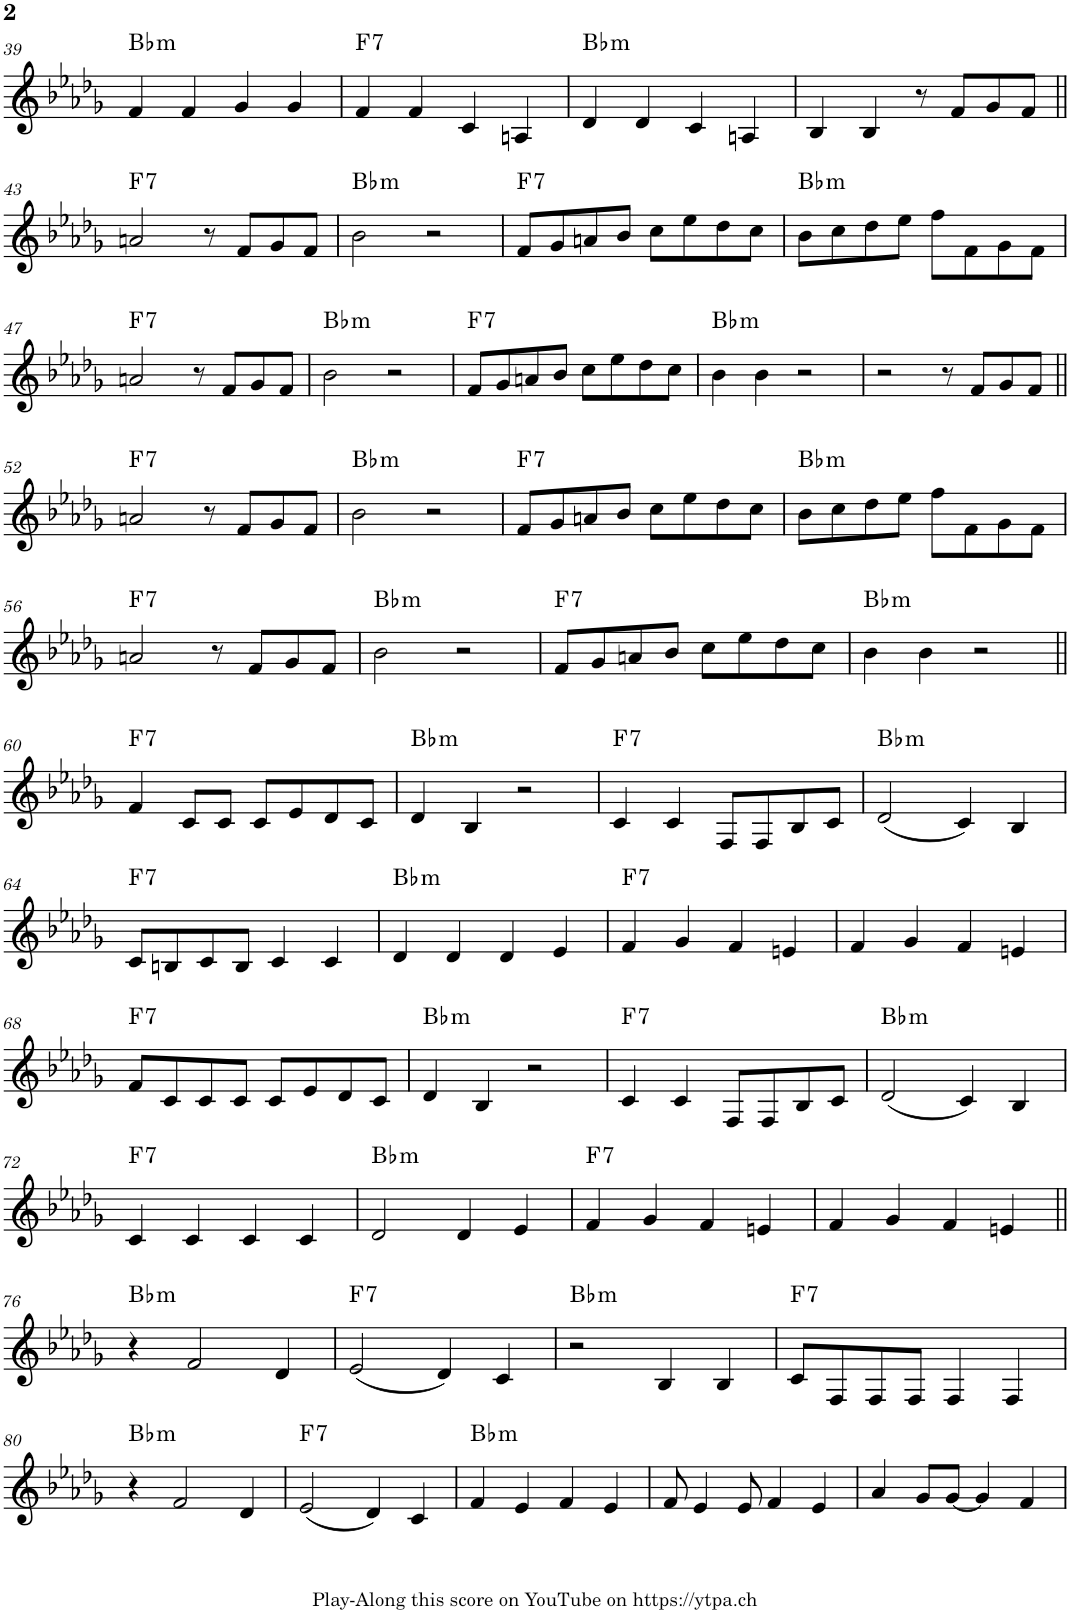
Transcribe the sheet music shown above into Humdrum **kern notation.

**kern	**harte
*part1	*part1
*staff1	*
*I"Piano	*
*I'Pno.	*
!!LO:PB:g=z
*clefG2	*
*k[b-e-a-d-g-]	*
*M4/4	*
=39	=39
!	!LO:H:kt=m
4f/	Bb:min
4f/	.
4g-/	.
4g-/	.
=40	=40
!	!LO:H:kt=7
4f/	F:7
4f/	.
4c/	.
4An/	.
=41	=41
!	!LO:H:kt=m
4d-/	Bb:min
4d-/	.
4c/	.
4An/	.
=42	=42
4B-/	.
4B-/	.
8r	.
8f/L	.
8g-/	.
8f/J	.
!!LO:LB:g=z
=43||	=43||
!	!LO:H:kt=7
2an/	F:7
8r	.
8f/L	.
8g-/	.
8f/J	.
=44	=44
!	!LO:H:kt=m
2b-\	Bb:min
2r	.
=45	=45
!	!LO:H:kt=7
8f/L	F:7
8g-/	.
8an/	.
8b-/J	.
8cc\L	.
8ee-\	.
8dd-\	.
8cc\J	.
=46	=46
!	!LO:H:kt=m
8b-\L	Bb:min
8cc\	.
8dd-\	.
8ee-\J	.
8ff\L	.
8f\	.
8g-\	.
8f\J	.
!!LO:LB:g=z
=47	=47
!	!LO:H:kt=7
2an/	F:7
8r	.
8f/L	.
8g-/	.
8f/J	.
=48	=48
!	!LO:H:kt=m
2b-\	Bb:min
2r	.
=49	=49
!	!LO:H:kt=7
8f/L	F:7
8g-/	.
8an/	.
8b-/J	.
8cc\L	.
8ee-\	.
8dd-\	.
8cc\J	.
=50	=50
!	!LO:H:kt=m
4b-\	Bb:min
4b-\	.
2r	.
=51	=51
2r	.
8r	.
8f/L	.
8g-/	.
8f/J	.
!!LO:LB:g=z
=52||	=52||
!	!LO:H:kt=7
2an/	F:7
8r	.
8f/L	.
8g-/	.
8f/J	.
=53	=53
!	!LO:H:kt=m
2b-\	Bb:min
2r	.
=54	=54
!	!LO:H:kt=7
8f/L	F:7
8g-/	.
8an/	.
8b-/J	.
8cc\L	.
8ee-\	.
8dd-\	.
8cc\J	.
=55	=55
!	!LO:H:kt=m
8b-\L	Bb:min
8cc\	.
8dd-\	.
8ee-\J	.
8ff\L	.
8f\	.
8g-\	.
8f\J	.
!!LO:LB:g=z
=56	=56
!	!LO:H:kt=7
2an/	F:7
8r	.
8f/L	.
8g-/	.
8f/J	.
=57	=57
!	!LO:H:kt=m
2b-\	Bb:min
2r	.
=58	=58
!	!LO:H:kt=7
8f/L	F:7
8g-/	.
8an/	.
8b-/J	.
8cc\L	.
8ee-\	.
8dd-\	.
8cc\J	.
=59	=59
!	!LO:H:kt=m
4b-\	Bb:min
4b-\	.
2r	.
!!LO:LB:g=z
=60||	=60||
!	!LO:H:kt=7
4f/	F:7
8c/L	.
8c/J	.
8c/L	.
8e-/	.
8d-/	.
8c/J	.
=61	=61
!	!LO:H:kt=m
4d-/	Bb:min
4B-/	.
2r	.
=62	=62
!	!LO:H:kt=7
4c/	F:7
4c/	.
8F/L	.
8F/	.
8B-/	.
8c/J	.
=63	=63
!	!LO:H:kt=m
(2d-/	Bb:min
4c/)	.
4B-/	.
!!LO:LB:g=z
=64	=64
!	!LO:H:kt=7
8c/L	F:7
8Bn/	.
8c/	.
8B/J	.
4c/	.
4c/	.
=65	=65
!	!LO:H:kt=m
4d-/	Bb:min
4d-/	.
4d-/	.
4e-/	.
=66	=66
!	!LO:H:kt=7
4f/	F:7
4g-/	.
4f/	.
4en/	.
=67	=67
4f/	.
4g-/	.
4f/	.
4en/	.
!!LO:LB:g=z
=68	=68
!	!LO:H:kt=7
8f/L	F:7
8c/	.
8c/	.
8c/J	.
8c/L	.
8e-/	.
8d-/	.
8c/J	.
=69	=69
!	!LO:H:kt=m
4d-/	Bb:min
4B-/	.
2r	.
=70	=70
!	!LO:H:kt=7
4c/	F:7
4c/	.
8F/L	.
8F/	.
8B-/	.
8c/J	.
=71	=71
!	!LO:H:kt=m
(2d-/	Bb:min
4c/)	.
4B-/	.
!!LO:LB:g=z
=72	=72
!	!LO:H:kt=7
4c/	F:7
4c/	.
4c/	.
4c/	.
=73	=73
!	!LO:H:kt=m
2d-/	Bb:min
4d-/	.
4e-/	.
=74	=74
!	!LO:H:kt=7
4f/	F:7
4g-/	.
4f/	.
4en/	.
=75	=75
4f/	.
4g-/	.
4f/	.
4en/	.
!!LO:LB:g=z
=76||	=76||
!	!LO:H:kt=m
4r	Bb:min
2f/	.
4d-/	.
=77	=77
!	!LO:H:kt=7
(2e-/	F:7
4d-/)	.
4c/	.
=78	=78
!	!LO:H:kt=m
2r	Bb:min
4B-/	.
4B-/	.
=79	=79
!	!LO:H:kt=7
8c/L	F:7
8F/	.
8F/	.
8F/J	.
4F/	.
4F/	.
!!LO:LB:g=z
=80	=80
!	!LO:H:kt=m
4r	Bb:min
2f/	.
4d-/	.
=81	=81
!	!LO:H:kt=7
(2e-/	F:7
4d-/)	.
4c/	.
=82	=82
!	!LO:H:kt=m
4f/	Bb:min
4e-/	.
4f/	.
4e-/	.
=83	=83
8f/	.
4e-/	.
8e-/	.
4f/	.
4e-/	.
=84	=84
4a-/	.
8g-/L	.
[8g-/J	.
4g-/]	.
4f/	.
=	=
*-	*-
